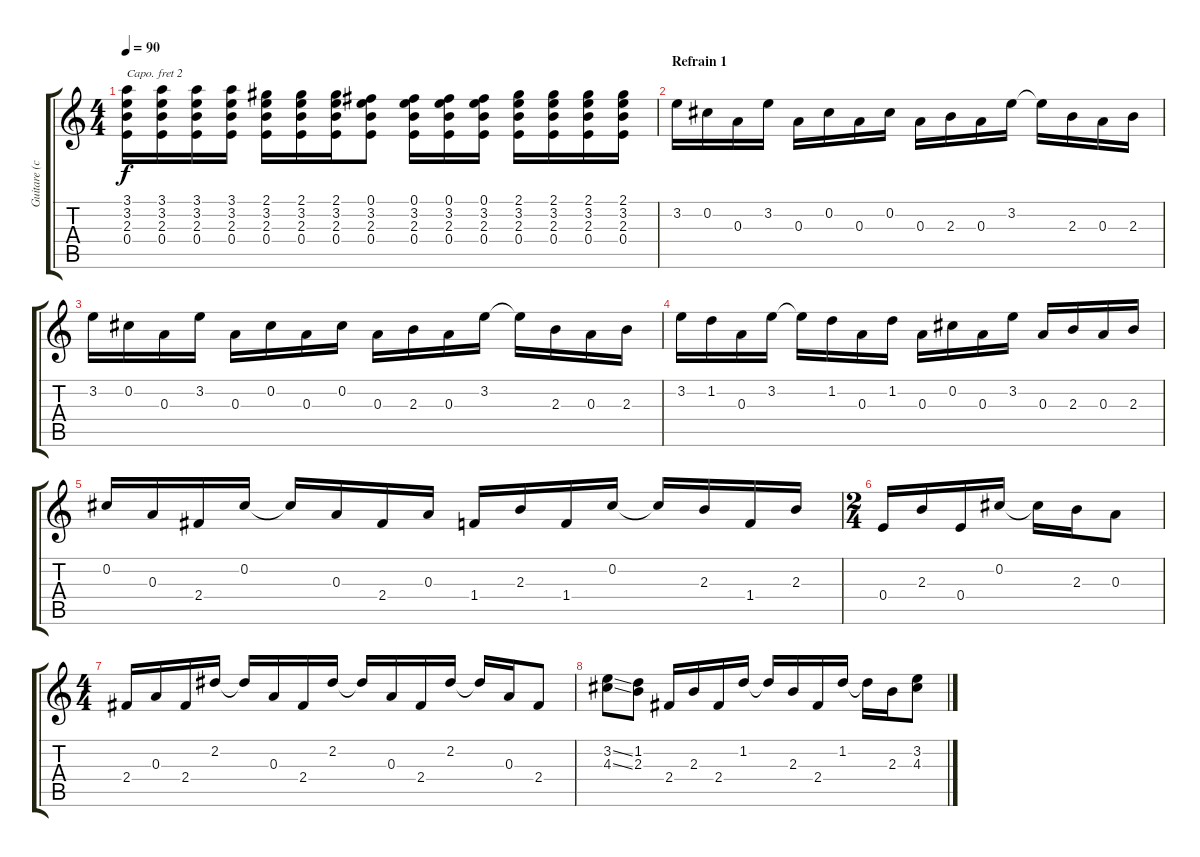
\track ("Guitare (capo 2)" "Guitare (c") {instrument acousticguitarsteel}
\staff {score tabs}
\capo 2
\tuning (E4 B3 G3 D3 A2 E2) {hide}
\ts (4 4)
\tempo 90
\clef g2
\ks c
(3.1 3.2 2.3 0.4).16{dy f} (3.1 3.2 2.3 0.4).16 (3.1 3.2 2.3 0.4).16 (3.1 3.2 2.3 0.4).16 (2.1 3.2 2.3 0.4).16 (2.1 3.2 2.3 0.4).16 (2.1 3.2 2.3 0.4).16 (0.1 3.2 2.3 0.4).8 (0.1 3.2 2.3 0.4).16 (0.1 3.2 2.3 0.4).16 (0.1 3.2 2.3 0.4).16 (2.1 3.2 2.3 0.4).16 (2.1 3.2 2.3 0.4).16 (2.1 3.2 2.3 0.4).16 (2.1 3.2 2.3 0.4).16 |
\section ("" "Refrain 1")
3.2.16 0.2.16 0.3.16 3.2.16 0.3.16 0.2.16 0.3.16 0.2.16 0.3.16 2.3.16 0.3.16 3.2.16 3.2{t}.16 2.3.16 0.3.16 2.3.16 |
3.2.16 0.2.16 0.3.16 3.2.16 0.3.16 0.2.16 0.3.16 0.2.16 0.3.16 2.3.16 0.3.16 3.2.16 3.2{t}.16 2.3.16 0.3.16 2.3.16 |
3.2.16 1.2.16 0.3.16 3.2.16 3.2{t}.16 1.2.16 0.3.16 1.2.16 0.3.16 0.2.16 0.3.16 3.2.16 0.3.16 2.3.16 0.3.16 2.3.16 |
0.2.16 0.3.16 2.4.16 0.2.16 0.2{t}.16 0.3.16 2.4.16 0.3.16 1.4.16 2.3.16 1.4.16 0.2.16 0.2{t}.16 2.3.16 1.4.16 2.3.16 |
\ts (2 4)
0.4.16 2.3.16 0.4.16 0.2.16 0.2{t}.16 2.3.16 0.3.8 |
\ts (4 4)
2.4.16 0.3.16 2.4.16 2.2.16 2.2{t}.16 0.3.16 2.4.16 2.2.16 2.2{t}.16 0.3.16 2.4.16 2.2.16 2.2{t}.16 0.3.16 2.4.8 |
(3.2{ss} 4.3{ss}).8 (1.2 2.3).8 2.4.16 2.3.16 2.4.16 1.2.16 1.2{t}.16 2.3.16 2.4.16 1.2.16 1.2{t}.16 2.3.16 (3.2{ss} 4.3{ss}).8
